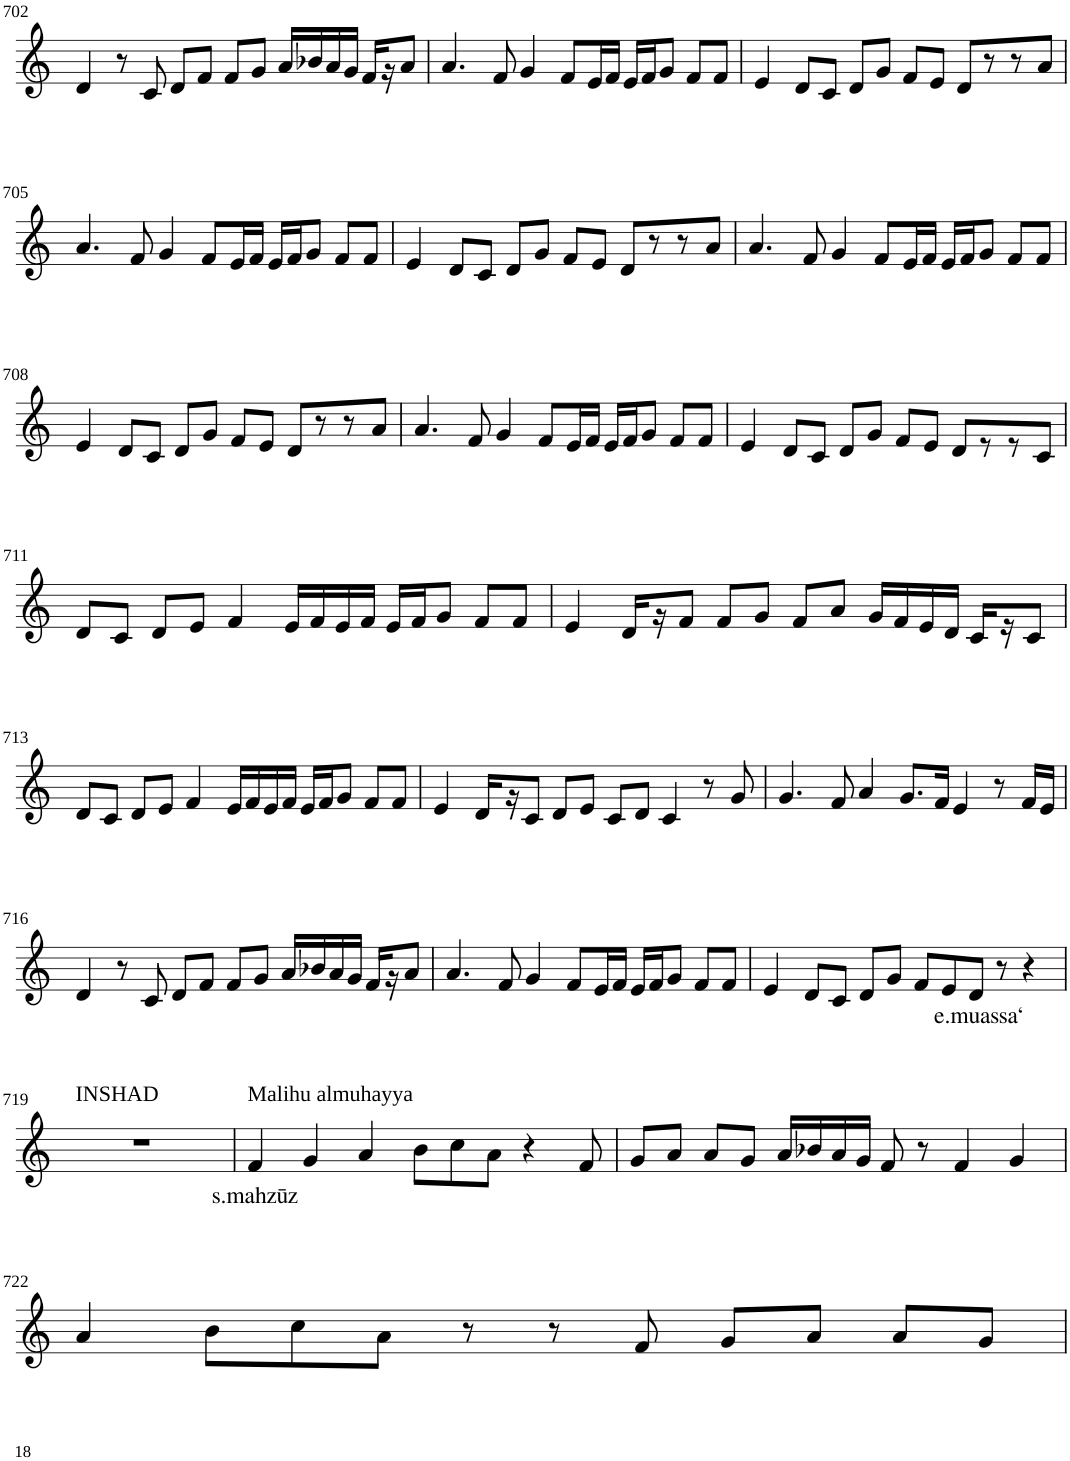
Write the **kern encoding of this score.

**kern	**text
*part1	*part1
*staff1	*staff1
*I"Violin	*
!!LO:PB:g=z
*clefG2	*
*k[]	*
*M6/4	*
=702	=702
4d/	.
8r	.
8c/	.
8d/L	.
8f/J	.
8f/L	.
8g/J	.
16a/LL	.
16b-X/	.
16a/	.
16g/JJ	.
16f/LL	.
16r	.
8a/J	.
=703	=703
4.a/	.
8f/	.
4g/	.
8f/L	.
16e/L	.
16f/JJ	.
16e/LL	.
16f/J	.
8g/J	.
8f/L	.
8f/J	.
=704	=704
4e/	.
8d/L	.
8c/J	.
8d/L	.
8g/J	.
8f/L	.
8e/J	.
8d/L	.
8r	.
8r	.
8a/J	.
!!LO:LB:g=z
=705	=705
4.a/	.
8f/	.
4g/	.
8f/L	.
16e/L	.
16f/JJ	.
16e/LL	.
16f/J	.
8g/J	.
8f/L	.
8f/J	.
=706	=706
4e/	.
8d/L	.
8c/J	.
8d/L	.
8g/J	.
8f/L	.
8e/J	.
8d/L	.
8r	.
8r	.
8a/J	.
=707	=707
4.a/	.
8f/	.
4g/	.
8f/L	.
16e/L	.
16f/JJ	.
16e/LL	.
16f/J	.
8g/J	.
8f/L	.
8f/J	.
!!LO:LB:g=z
=708	=708
4e/	.
8d/L	.
8c/J	.
8d/L	.
8g/J	.
8f/L	.
8e/J	.
8d/L	.
8r	.
8r	.
8a/J	.
=709	=709
4.a/	.
8f/	.
4g/	.
8f/L	.
16e/L	.
16f/JJ	.
16e/LL	.
16f/J	.
8g/J	.
8f/L	.
8f/J	.
=710	=710
4e/	.
8d/L	.
8c/J	.
8d/L	.
8g/J	.
8f/L	.
8e/J	.
8d/L	.
8r	.
8r	.
8c/J	.
!!LO:LB:g=z
=711	=711
8d/L	.
8c/J	.
8d/L	.
8e/J	.
4f/	.
16e/LL	.
16f/	.
16e/	.
16f/JJ	.
16e/LL	.
16f/J	.
8g/J	.
8f/L	.
8f/J	.
=712	=712
4e/	.
16d/LL	.
16r	.
8f/J	.
8f/L	.
8g/J	.
8f/L	.
8a/J	.
16g/LL	.
16f/	.
16e/	.
16d/JJ	.
16c/LL	.
16r	.
8c/J	.
!!LO:LB:g=z
=713	=713
8d/L	.
8c/J	.
8d/L	.
8e/J	.
4f/	.
16e/LL	.
16f/	.
16e/	.
16f/JJ	.
16e/LL	.
16f/J	.
8g/J	.
8f/L	.
8f/J	.
=714	=714
4e/	.
16d/LL	.
16r	.
8c/J	.
8d/L	.
8e/J	.
8c/L	.
8d/J	.
4c/	.
8r	.
8g/	.
=715	=715
4.g/	.
8f/	.
4a/	.
8.g/L	.
16f/Jk	.
4e/	.
8r	.
16f/LL	.
16e/JJ	.
!!LO:LB:g=z
=716	=716
4d/	.
8r	.
8c/	.
8d/L	.
8f/J	.
8f/L	.
8g/J	.
16a/LL	.
16b-X/	.
16a/	.
16g/JJ	.
16f/LL	.
16r	.
8a/J	.
=717	=717
4.a/	.
8f/	.
4g/	.
8f/L	.
16e/L	.
16f/JJ	.
16e/LL	.
16f/J	.
8g/J	.
8f/L	.
8f/J	.
=718	=718
4e/	.
8d/L	.
8c/J	.
8d/L	.
8g/J	.
8f/L	.
8e/	.
!	!LO:LY:b
8d/J	e.muassa‘
8r	.
4r	.
!!LO:LB:g=z
=719	=719
!LO:TX:a:t=INSHAD	!
1.r	.
=720	=720
!LO:TX:a:t=Malihu almuhayya	!
!	!LO:LY:b
4f/	s.mahzūz
4g/	.
4a/	.
8b\L	.
8cc\	.
8a\J	.
4r	.
8f/	.
=721	=721
8g/L	.
8a/J	.
8a/L	.
8g/J	.
16a/LL	.
16b-X/	.
16a/	.
16g/JJ	.
8f/	.
8r	.
4f/	.
4g/	.
!!LO:LB:g=z
=722	=722
4a/	.
8b\L	.
8cc\	.
8a\J	.
8r	.
8r	.
8f/	.
8g/L	.
8a/J	.
8a/L	.
8g/J	.
=	=
*-	*-
